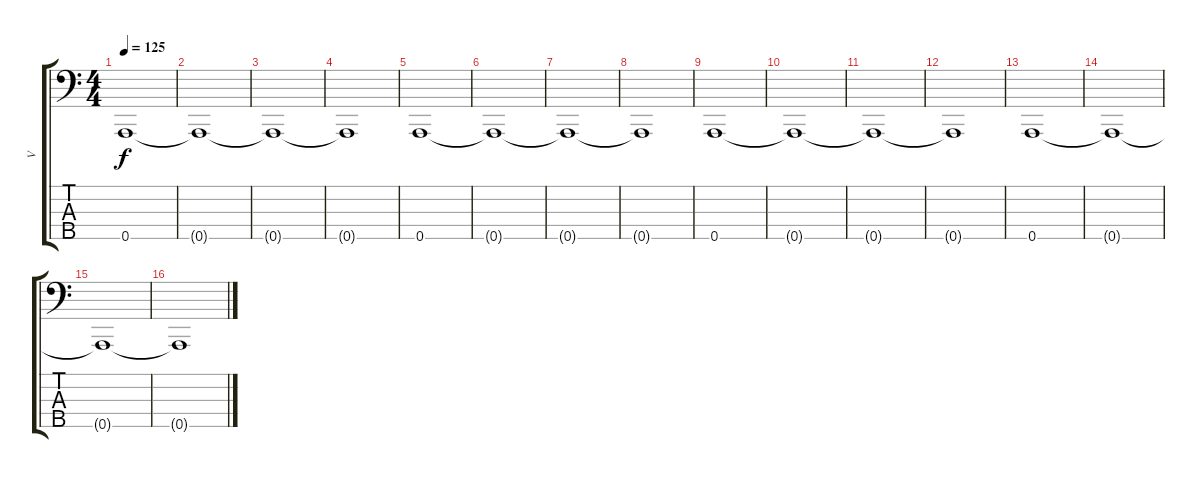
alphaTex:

\track ("V" "V") {instrument electricbassfinger}
\staff {score tabs}
\tuning (F2 C2 G1 D1 A0) {hide}
\ts (4 4)
\tempo 125
\clef f4
\ks c
0.5.1{dy f volume 16 instrument fretlessbass} |
0.5{t}.1{volume 0} |
0.5{t}.1 |
0.5{t}.1 |
0.5.1{volume 16 instrument fretlessbass} |
0.5{t}.1{volume 0} |
0.5{t}.1 |
0.5{t}.1 |
0.5.1{volume 16 instrument fretlessbass} |
0.5{t}.1{volume 0} |
0.5{t}.1 |
0.5{t}.1 |
0.5.1{volume 16 instrument fretlessbass} |
0.5{t}.1{volume 0} |
0.5{t}.1 |
0.5{t}.1
